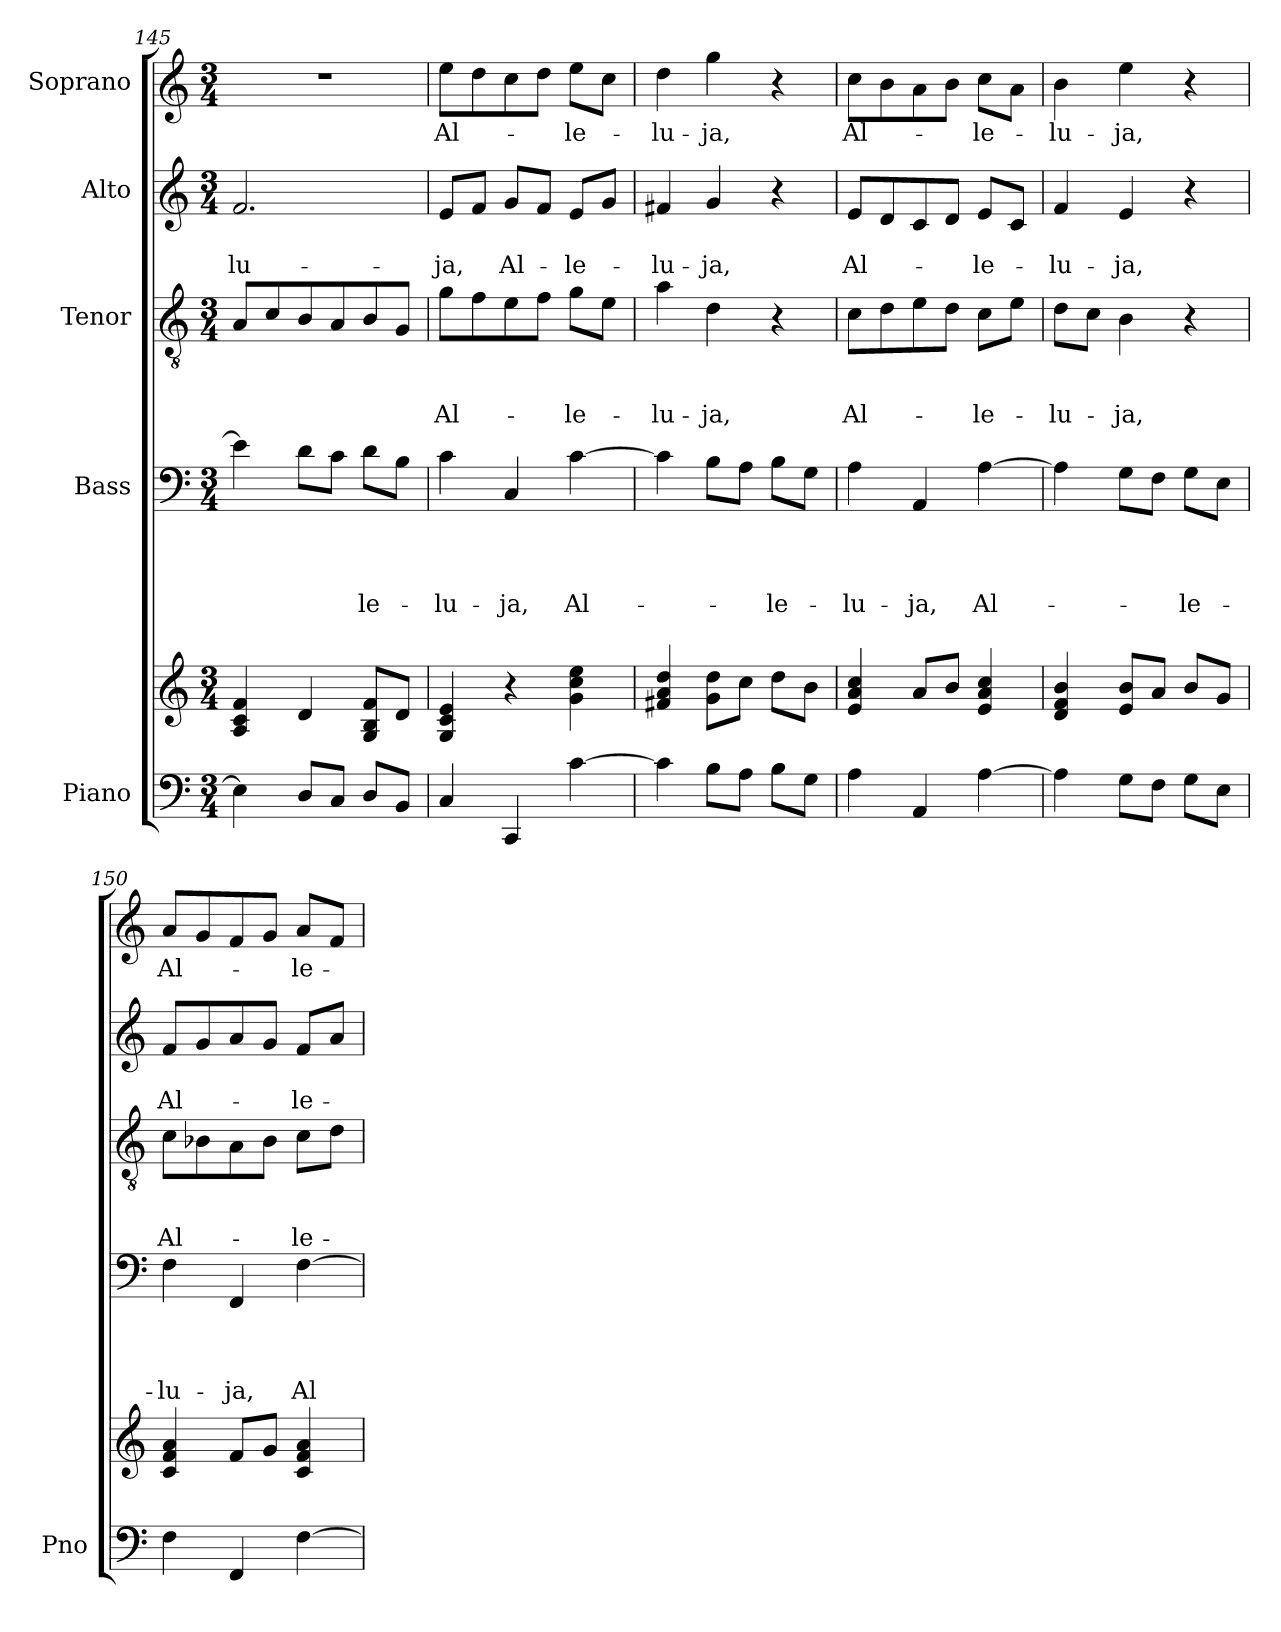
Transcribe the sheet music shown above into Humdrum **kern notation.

**kern	**kern	**kern	**text	**text	**text	**text	**text	**kern	**text	**text	**text	**kern	**text	**text	**kern	**text
*part5	*part5	*part4	*part4	*part4	*part4	*part4	*part4	*part3	*part3	*part3	*part3	*part2	*part2	*part2	*part1	*part1
*staff6	*staff5	*staff4	*staff4	*staff4	*staff4	*staff4	*staff4	*staff3	*staff3	*staff3	*staff3	*staff2	*staff2	*staff2	*staff1	*staff1
*I"Piano	*	*I"Bass	*	*	*	*	*	*I"Tenor	*	*	*	*I"Alto	*	*	*I"Soprano	*
*I'Pno	*	*	*	*	*	*	*	*	*	*	*	*	*	*	*	*
*clefF4	*clefG2	*clefF4	*	*	*	*	*	*clefGv2	*	*	*	*clefG2	*	*	*clefG2	*
*k[]	*k[]	*k[]	*	*	*	*	*	*k[]	*	*	*	*k[]	*	*	*k[]	*
*C:	*C:	*C:	*	*	*	*	*	*C:	*	*	*	*C:	*	*	*C:	*
*M3/4	*M3/4	*M3/4	*	*	*	*	*	*M3/4	*	*	*	*M3/4	*	*	*M3/4	*
=145	=145	=145	=145	=145	=145	=145	=145	=145	=145	=145	=145	=145	=145	=145	=145	=145
4E\]	4A/ 4c/ 4f/	4e\]	.	.	.	.	.	8A/L	.	.	.	2.f/	.	-lu-	2.r	.
.	.	.	.	.	.	.	.	8c/	.	.	.	.	.	.	.	.
8D/L	4d/	8d\L	.	.	.	.	.	8B/	.	.	.	.	.	.	.	.
8C/J	.	8c\J	.	.	.	.	.	8A/	.	.	.	.	.	.	.	.
8D/L	8G/ 8B/ 8f/L	8d\L	.	.	.	-le-	.	8B/	.	.	.	.	.	.	.	.
8BB/J	8d/J	8B\J	.	.	.	.	.	8G/J	.	.	.	.	.	.	.	.
=146	=146	=146	=146	=146	=146	=146	=146	=146	=146	=146	=146	=146	=146	=146	=146	=146
4C/	4G/ 4c/ 4e/	4c\	.	.	.	-lu-	.	8g\L	.	.	Al-	8e/L	.	-ja,	8ee\L	Al-
.	.	.	.	.	.	.	.	8f\	.	.	.	8f/J	.	.	8dd\	.
4CC/	4r	4C/	.	.	.	-ja,	.	8e\	.	.	.	8g/L	.	Al-	8cc\	.
.	.	.	.	.	.	.	.	8f\J	.	.	.	8f/J	.	.	8dd\J	.
[4c\	4g\ 4cc\ 4ee\	[4c\	.	.	.	Al-	.	8g\L	.	.	-le-	8e/L	.	-le-	8ee\L	-le-
.	.	.	.	.	.	.	.	8e\J	.	.	.	8g/J	.	.	8cc\J	.
!!LO:LB:g=z
=147	=147	=147	=147	=147	=147	=147	=147	=147	=147	=147	=147	=147	=147	=147	=147	=147
4c\]	4f#/ 4a/ 4dd/	4c\]	.	.	.	.	­	4a\	.	.	-lu-	4f#X/	.	-lu-	4dd\	-lu-
8B\L	8g\ 8dd\L	8B\L	.	.	.	.	­	4d\	.	.	-ja,	4g/	.	-ja,	4gg\	-ja,
8A\J	8cc\J	8A\J	.	.	.	.	.	.	.	.	.	.	.	.	.	.
8B\L	8dd\L	8B\L	.	.	.	-le-	.	4r	.	.	.	4r	.	.	4r	.
8G\J	8b\J	8G\J	.	.	.	.	.	.	.	.	.	.	.	.	.	.
=148	=148	=148	=148	=148	=148	=148	=148	=148	=148	=148	=148	=148	=148	=148	=148	=148
4A\	4e/ 4a/ 4cc/	4A\	.	.	.	-lu-	.	8c\L	.	.	Al-	8e/L	.	Al-	8cc\L	Al-
.	.	.	.	.	.	.	.	8d\	.	.	.	8d/	.	.	8b\	.
4AA/	8a/L	4AA/	.	.	.	-ja,	.	8e\	.	.	.	8c/	.	.	8a\	.
.	8b/J	.	.	.	.	.	.	8d\J	.	.	.	8d/J	.	.	8b\J	.
[4A\	4e/ 4a/ 4cc/	[4A\	.	.	.	Al-	.	8c\L	.	.	-le-	8e/L	.	-le-	8cc\L	-le-
.	.	.	.	.	.	.	.	8e\J	.	.	.	8c/J	.	.	8a\J	.
=149	=149	=149	=149	=149	=149	=149	=149	=149	=149	=149	=149	=149	=149	=149	=149	=149
4A\]	4d/ 4f/ 4b/	4A\]	.	.	.	.	.	8d\L	.	.	-lu-	4f/	.	-lu-	4b\	-lu-
.	.	.	.	.	.	.	.	8c\J	.	.	.	.	.	.	.	.
8G\L	8e/ 8b/L	8G\L	.	.	.	.	.	4B\	.	.	-ja,	4e/	.	-ja,	4ee\	-ja,
8F\J	8a/J	8F\J	.	.	.	.	.	.	.	.	.	.	.	.	.	.
8G\L	8b/L	8G\L	.	.	.	-le-	.	4r	.	.	.	4r	.	.	4r	.
8E\J	8g/J	8E\J	.	.	.	.	.	.	.	.	.	.	.	.	.	.
=150	=150	=150	=150	=150	=150	=150	=150	=150	=150	=150	=150	=150	=150	=150	=150	=150
4F\	4c/ 4f/ 4a/	4F\	.	.	.	-lu-	.	8c\L	.	.	Al-	8f/L	.	Al-	8a/L	Al-
.	.	.	.	.	.	.	.	8B-X\	.	.	.	8g/	.	.	8g/	.
4FF/	8f/L	4FF/	.	.	.	-ja,	.	8A\	.	.	.	8a/	.	.	8f/	.
.	8g/J	.	.	.	.	.	.	8B-\J	.	.	.	8g/J	.	.	8g/J	.
[4F\	4c/ 4f/ 4a/	[4F\	.	.	.	Al-	.	8c\L	.	.	-le-	8f/L	.	-le-	8a/L	-le-
.	.	.	.	.	.	.	.	8d\J	.	.	.	8a/J	.	.	8f/J	.
=	=	=	=	=	=	=	=	=	=	=	=	=	=	=	=	=
*-	*-	*-	*-	*-	*-	*-	*-	*-	*-	*-	*-	*-	*-	*-	*-	*-
